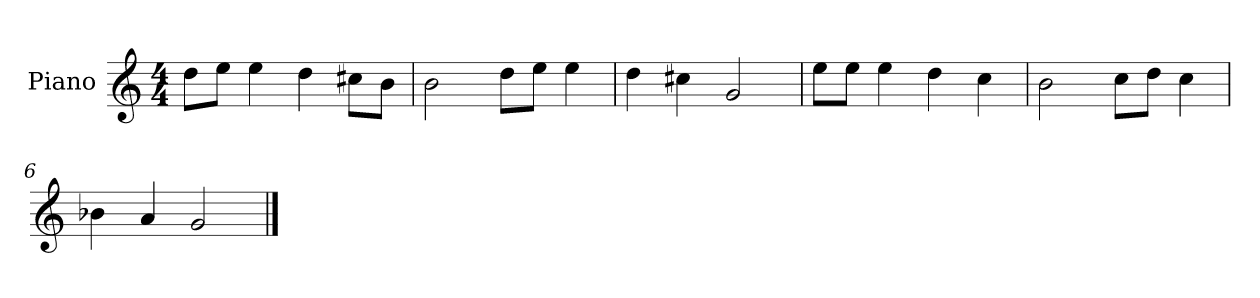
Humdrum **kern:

**kern
*part1
*staff1
*I"Piano
*I'P-no
*clefG2
*k[]
*M4/4
*MM90
=1
8dd\L
8ee\J
4ee\
4dd\
8cc#X\L
8b\J
=2
2b\
8dd\L
8ee\J
4ee\
=3
4dd\
4cc#X\
2g/
=4
8ee\L
8ee\J
4ee\
4dd\
4cc\
=5
2b\
8cc\L
8dd\J
4cc\
=6
4b-X\
4a/
2g/
==
*-
